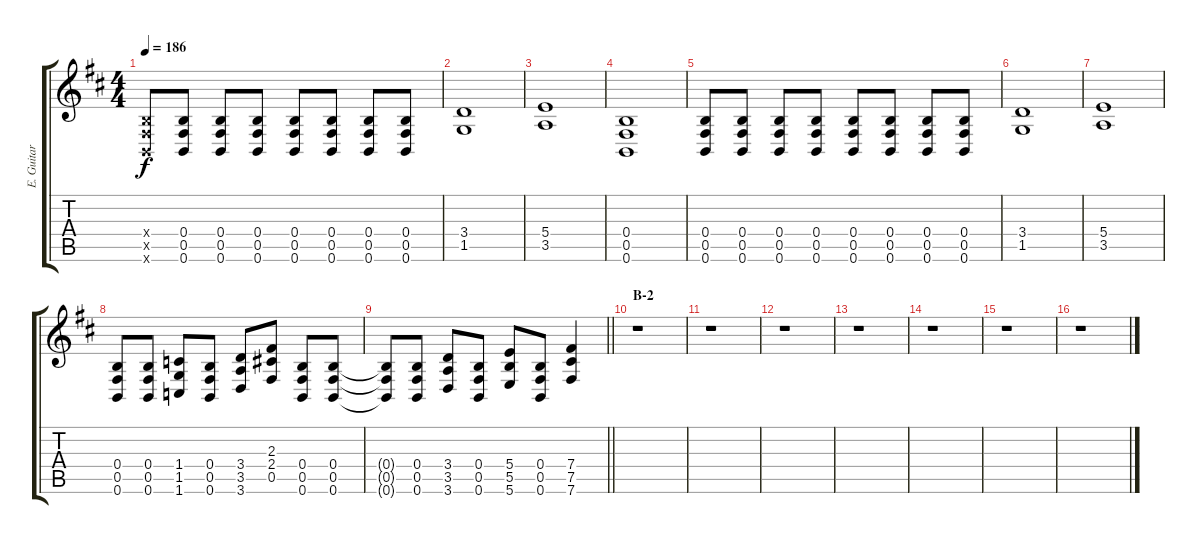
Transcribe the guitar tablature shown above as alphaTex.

\track ("E. Guitar II" "E. Guitar ") {instrument electricguitarclean}
\staff {score tabs}
\tuning (Db4 Ab3 E3 B2 Gb2 B1) {hide}
\ts (4 4)
\tempo 186
\clef g2
\ks d
(0.4{x} 0.5{x} 0.6{x}).8{dy f} (0.4 0.5 0.6).8 (0.4 0.5 0.6).8 (0.4 0.5 0.6).8 (0.4 0.5 0.6).8 (0.4 0.5 0.6).8 (0.4 0.5 0.6).8 (0.4 0.5 0.6).8 |
(3.4 1.5).1 |
(5.4 3.5).1 |
(0.4 0.5 0.6).1 |
(0.4 0.5 0.6).8 (0.4 0.5 0.6).8 (0.4 0.5 0.6).8 (0.4 0.5 0.6).8 (0.4 0.5 0.6).8 (0.4 0.5 0.6).8 (0.4 0.5 0.6).8 (0.4 0.5 0.6).8 |
(3.4 1.5).1 |
(5.4 3.5).1 |
(0.4 0.5 0.6).8 (0.4 0.5 0.6).8 (1.4 1.5 1.6).8 (0.4 0.5 0.6).8 (3.4 3.5 3.6).8 (2.3 2.4 0.5).8 (0.4 0.5 0.6).8 (0.4 0.5 0.6).8 |
\barLineRight lightlight
(0.4{t} 0.5{t} 0.6{t}).8 (0.4 0.5 0.6).8 (3.4 3.5 3.6).8 (0.4 0.5 0.6).8 (5.4 5.5 5.6).8 (0.4 0.5 0.6).8 (7.4 7.5 7.6).4 |
\section ("" "B-2")
r.1 |
r.1 |
r.1 |
r.1 |
r.1 |
r.1 |
r.1
